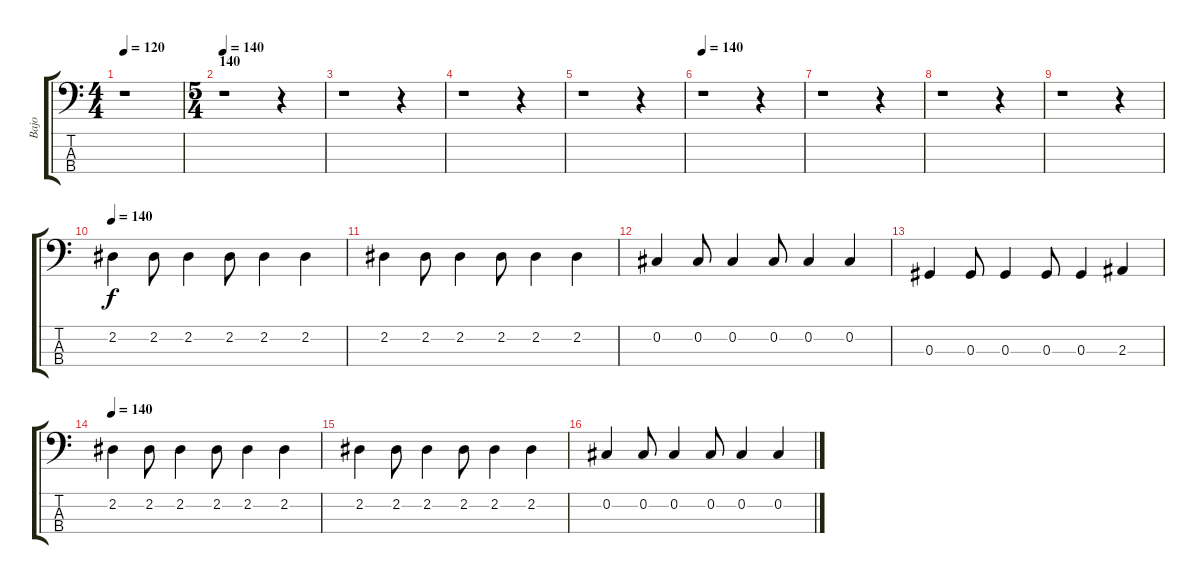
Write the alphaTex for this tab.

\track ("Bajo" "Bajo") {instrument electricbassfinger}
\staff {score tabs}
\tuning (Gb2 Db2 Ab1 Eb1) {hide}
\ts (4 4)
\tempo 120
\clef f4
\ks c
r.1{dy f} |
\ts (5 4)
\section ("" "140")
\tempo 140
r.1 r.4 |
r.1 r.4 |
r.1 r.4 |
r.1 r.4 |
\tempo 140
r.1 r.4 |
r.1 r.4 |
r.1 r.4 |
r.1 r.4 |
\tempo 140
2.2.4 2.2.8 2.2.4 2.2.8 2.2.4 2.2.4 |
2.2.4 2.2.8 2.2.4 2.2.8 2.2.4 2.2.4 |
0.2.4 0.2.8 0.2.4 0.2.8 0.2.4 0.2.4 |
0.3.4 0.3.8 0.3.4 0.3.8 0.3.4 2.3.4 |
\tempo 140
2.2.4 2.2.8 2.2.4 2.2.8 2.2.4 2.2.4 |
2.2.4 2.2.8 2.2.4 2.2.8 2.2.4 2.2.4 |
0.2.4 0.2.8 0.2.4 0.2.8 0.2.4 0.2.4
